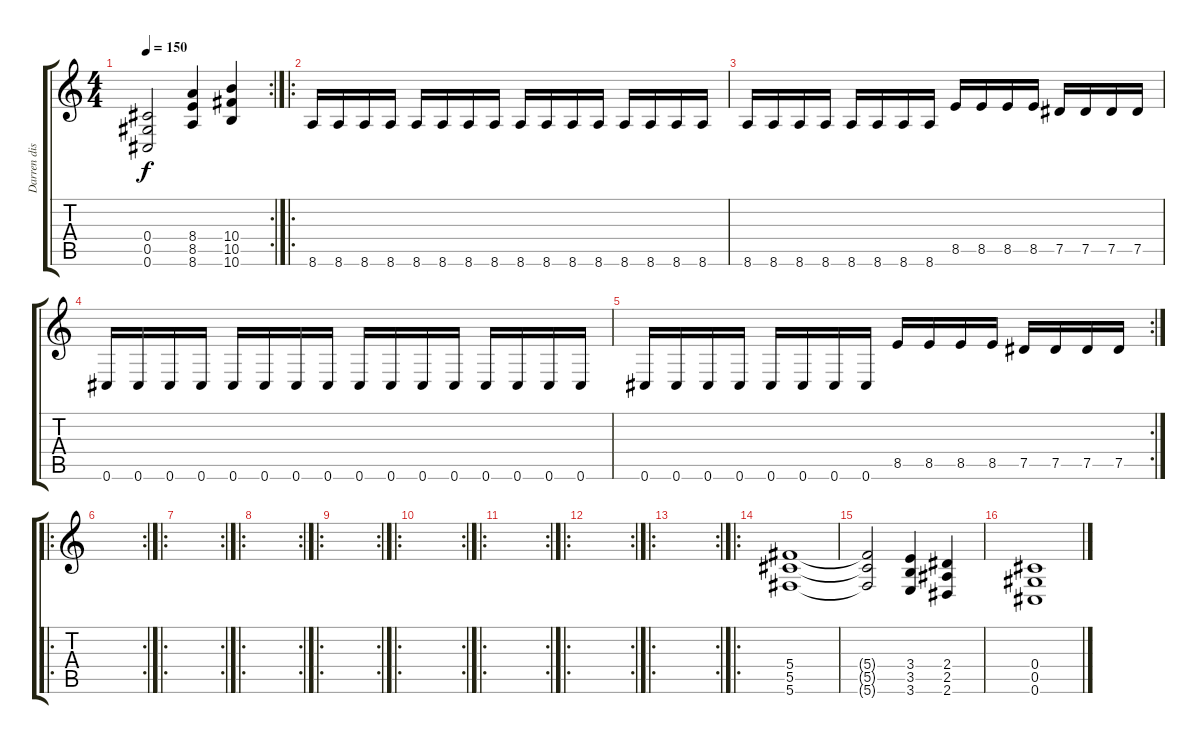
\track ("Darren distorted" "Darren dis") {instrument overdrivenguitar}
\staff {score tabs}
\tuning (Eb4 Bb3 Gb3 Db3 Ab2 Db2) {hide}
\rc 2
\ts (4 4)
\tempo 150
\clef g2
\ks c
(0.4{t} 0.5{t} 0.6{t}).2{dy f} (8.4 8.5 8.6).4 (10.4 10.5 10.6).4 |
\ro
8.6.16 8.6.16 8.6.16 8.6.16 8.6.16 8.6.16 8.6.16 8.6.16 8.6.16 8.6.16 8.6.16 8.6.16 8.6.16 8.6.16 8.6.16 8.6.16 |
8.6.16 8.6.16 8.6.16 8.6.16 8.6.16 8.6.16 8.6.16 8.6.16 8.5.16 8.5.16 8.5.16 8.5.16 7.5.16 7.5.16 7.5.16 7.5.16 |
0.6.16 0.6.16 0.6.16 0.6.16 0.6.16 0.6.16 0.6.16 0.6.16 0.6.16 0.6.16 0.6.16 0.6.16 0.6.16 0.6.16 0.6.16 0.6.16 |
\rc 2
0.6.16 0.6.16 0.6.16 0.6.16 0.6.16 0.6.16 0.6.16 0.6.16 8.5.16 8.5.16 8.5.16 8.5.16 7.5.16 7.5.16 7.5.16 7.5.16 |
\ro
\rc 2
|
\ro
\rc 2
|
\ro
\rc 2
|
\ro
\rc 2
|
\ro
\rc 2
|
\ro
\rc 2
|
\ro
\rc 2
|
\ro
\rc 2
|
\ro
(5.4 5.5 5.6).1 |
(5.4{t} 5.5{t} 5.6{t}).2 (3.4 3.5 3.6).4 (2.4 2.5 2.6).4 |
(0.4 0.5 0.6).1
